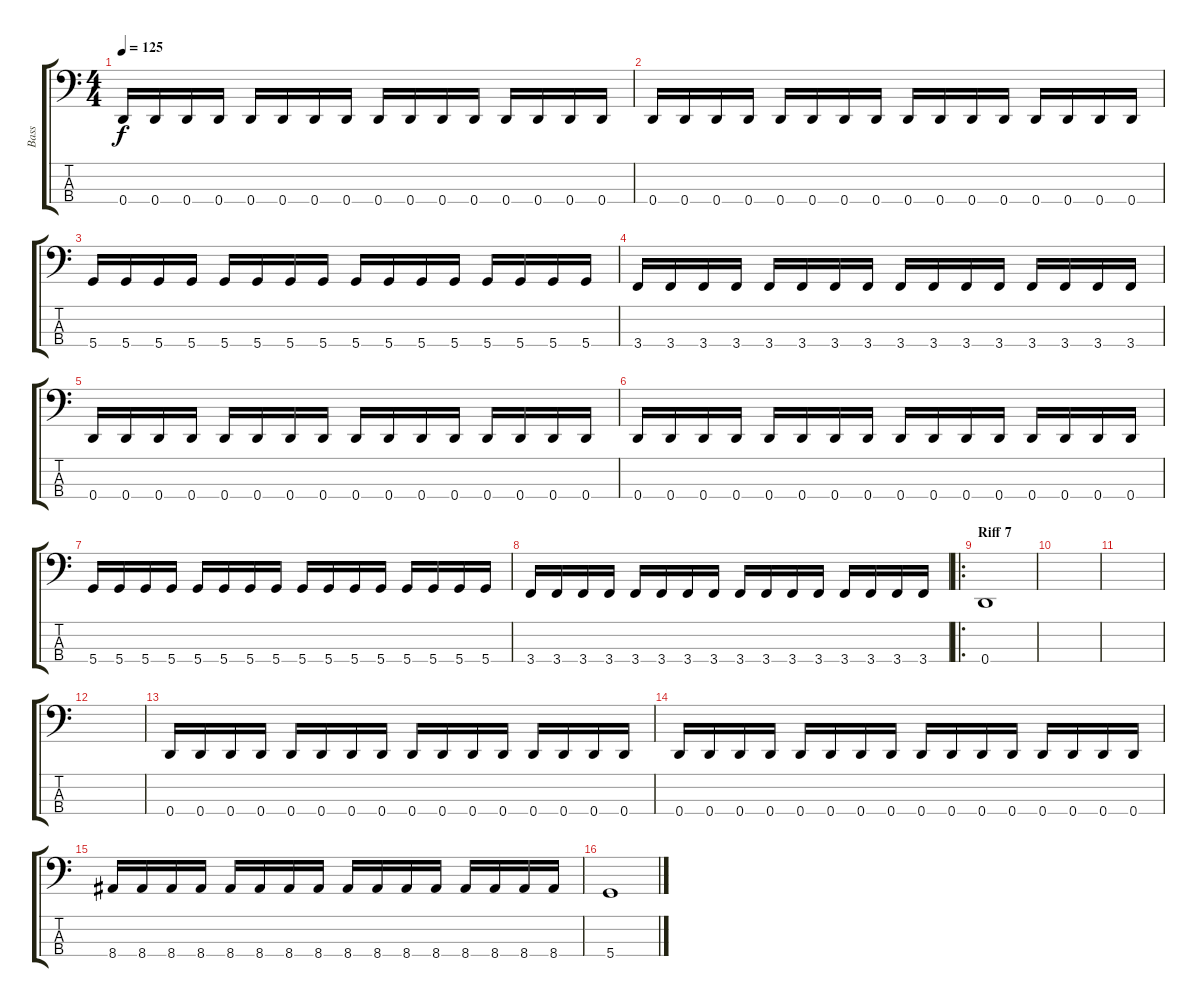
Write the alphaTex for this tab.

\track ("Bass" "Bass") {instrument electricbassfinger}
\staff {score tabs}
\tuning (G2 D2 A1 D1) {hide}
\ts (4 4)
\tempo 125
\clef f4
\ks c
0.4.16{dy f} 0.4.16 0.4.16 0.4.16 0.4.16 0.4.16 0.4.16 0.4.16 0.4.16 0.4.16 0.4.16 0.4.16 0.4.16 0.4.16 0.4.16 0.4.16 |
0.4.16 0.4.16 0.4.16 0.4.16 0.4.16 0.4.16 0.4.16 0.4.16 0.4.16 0.4.16 0.4.16 0.4.16 0.4.16 0.4.16 0.4.16 0.4.16 |
5.4.16 5.4.16 5.4.16 5.4.16 5.4.16 5.4.16 5.4.16 5.4.16 5.4.16 5.4.16 5.4.16 5.4.16 5.4.16 5.4.16 5.4.16 5.4.16 |
3.4.16 3.4.16 3.4.16 3.4.16 3.4.16 3.4.16 3.4.16 3.4.16 3.4.16 3.4.16 3.4.16 3.4.16 3.4.16 3.4.16 3.4.16 3.4.16 |
0.4.16 0.4.16 0.4.16 0.4.16 0.4.16 0.4.16 0.4.16 0.4.16 0.4.16 0.4.16 0.4.16 0.4.16 0.4.16 0.4.16 0.4.16 0.4.16 |
0.4.16 0.4.16 0.4.16 0.4.16 0.4.16 0.4.16 0.4.16 0.4.16 0.4.16 0.4.16 0.4.16 0.4.16 0.4.16 0.4.16 0.4.16 0.4.16 |
5.4.16 5.4.16 5.4.16 5.4.16 5.4.16 5.4.16 5.4.16 5.4.16 5.4.16 5.4.16 5.4.16 5.4.16 5.4.16 5.4.16 5.4.16 5.4.16 |
3.4.16 3.4.16 3.4.16 3.4.16 3.4.16 3.4.16 3.4.16 3.4.16 3.4.16 3.4.16 3.4.16 3.4.16 3.4.16 3.4.16 3.4.16 3.4.16 |
\ro
\section ("" "Riff 7")
0.4.1 |
|
|
|
0.4.16 0.4.16 0.4.16 0.4.16 0.4.16 0.4.16 0.4.16 0.4.16 0.4.16 0.4.16 0.4.16 0.4.16 0.4.16 0.4.16 0.4.16 0.4.16 |
0.4.16 0.4.16 0.4.16 0.4.16 0.4.16 0.4.16 0.4.16 0.4.16 0.4.16 0.4.16 0.4.16 0.4.16 0.4.16 0.4.16 0.4.16 0.4.16 |
8.4.16 8.4.16 8.4.16 8.4.16 8.4.16 8.4.16 8.4.16 8.4.16 8.4.16 8.4.16 8.4.16 8.4.16 8.4.16 8.4.16 8.4.16 8.4.16 |
5.4.1
